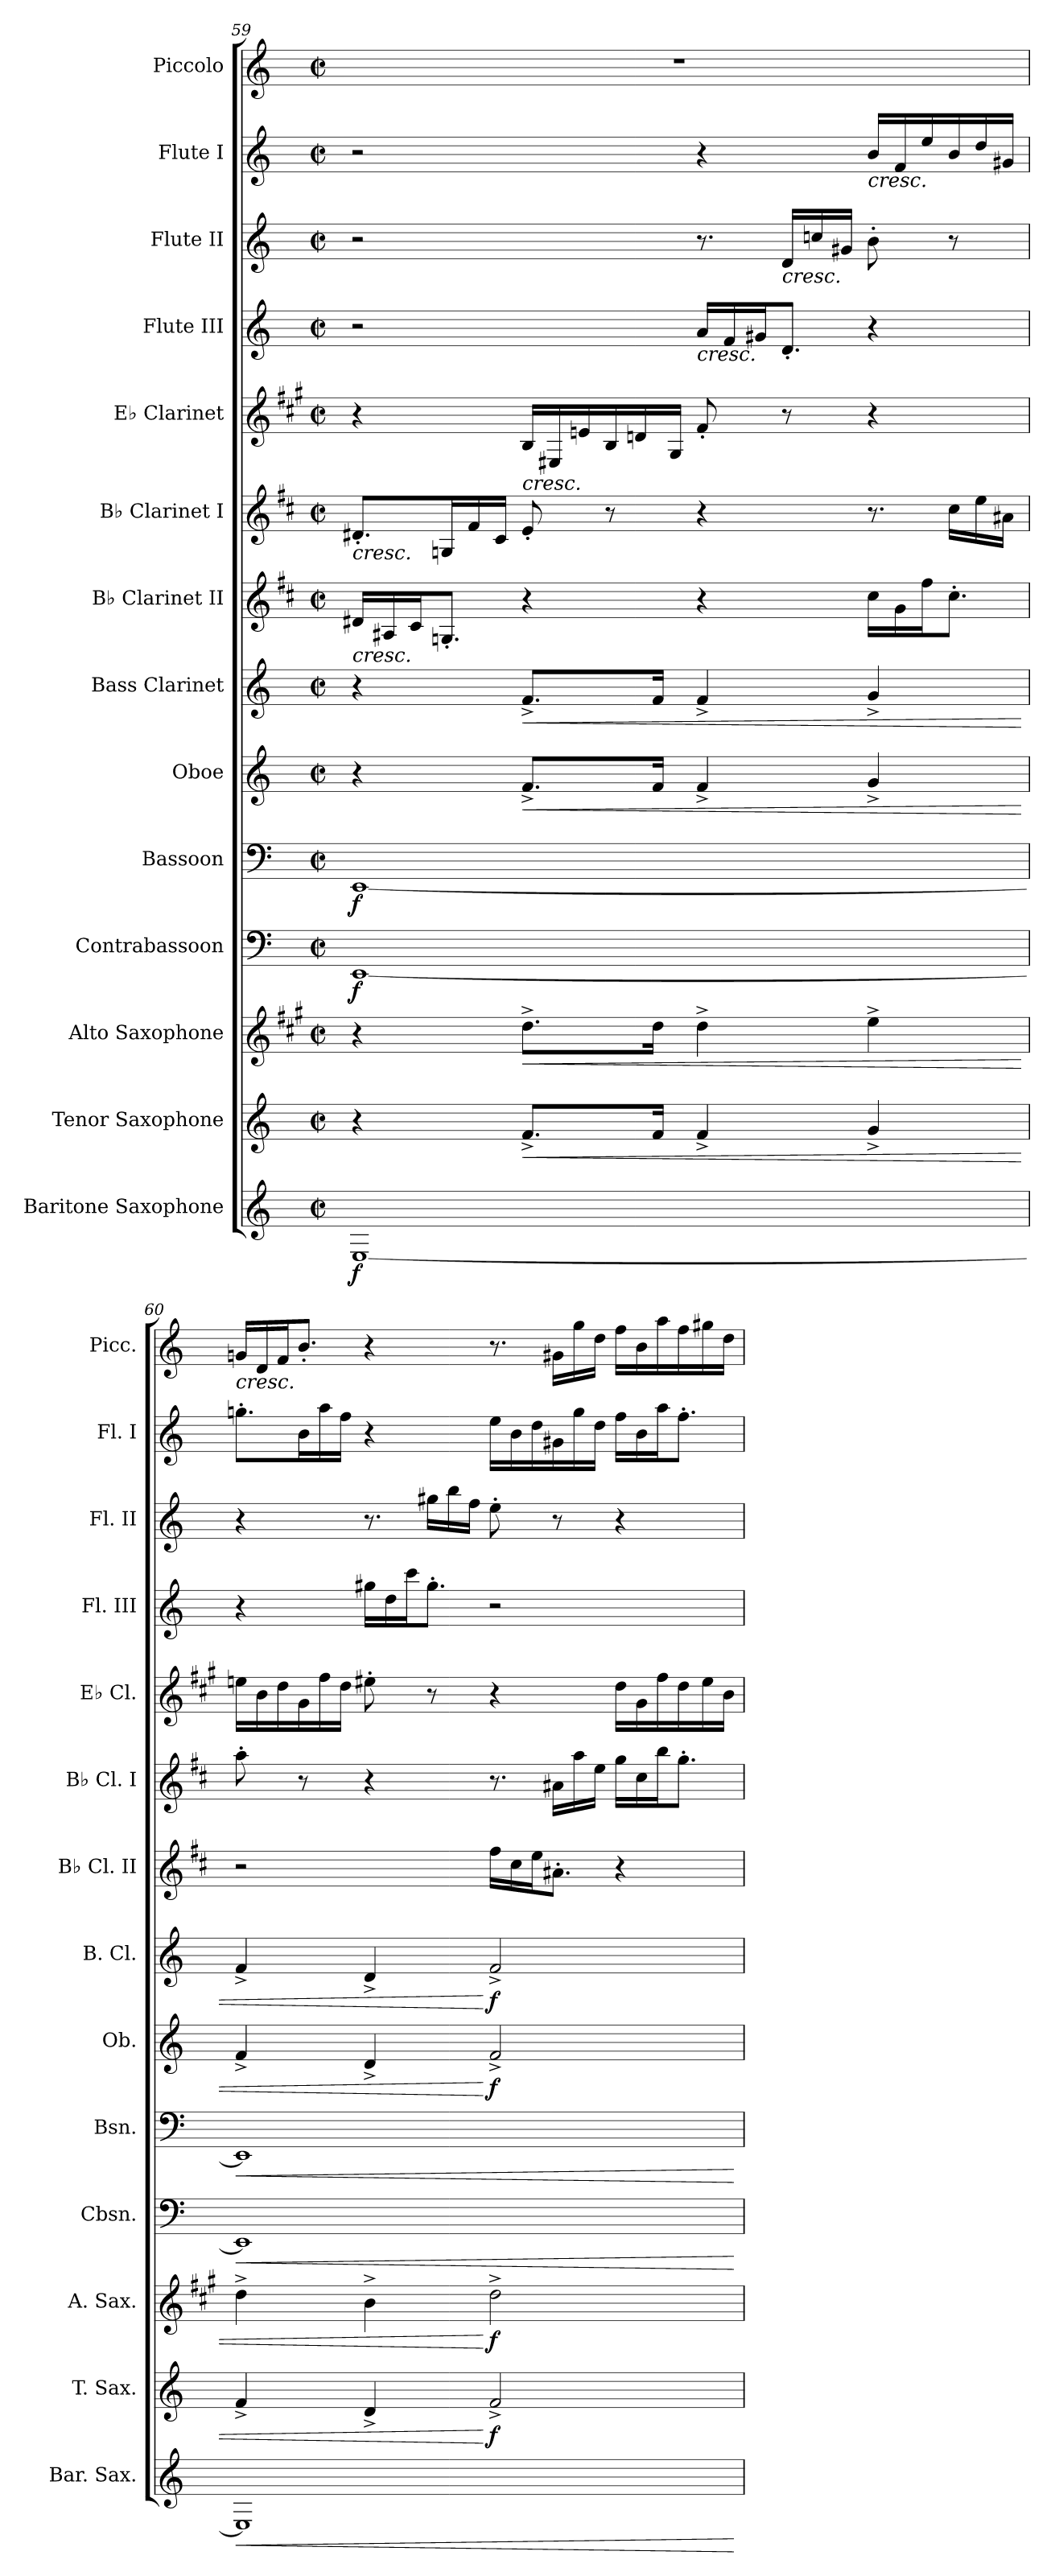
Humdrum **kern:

**kern	**dynam	**kern	**dynam	**kern	**dynam	**kern	**dynam	**kern	**dynam	**kern	**dynam	**kern	**dynam	**kern	**kern	**kern	**kern	**kern	**kern	**kern
*part14	*part14	*part13	*part13	*part12	*part12	*part11	*part11	*part10	*part10	*part9	*part9	*part8	*part8	*part7	*part6	*part5	*part4	*part3	*part2	*part1
*staff14	*staff14	*staff13	*staff13	*staff12	*staff12	*staff11	*staff11	*staff10	*staff10	*staff9	*staff9	*staff8	*staff8	*staff7	*staff6	*staff5	*staff4	*staff3	*staff2	*staff1
*I"Baritone Saxophone	*	*I"Tenor Saxophone	*	*I"Alto Saxophone	*	*I"Contrabassoon	*	*I"Bassoon	*	*I"Oboe	*	*I"Bass Clarinet	*	*I"B♭ Clarinet II	*I"B♭ Clarinet I	*I"E♭ Clarinet	*I"Flute III	*I"Flute II	*I"Flute I	*I"Piccolo
*I'Bar. Sax.	*	*I'T. Sax.	*	*I'A. Sax.	*	*I'Cbsn.	*	*I'Bsn.	*	*I'Ob.	*	*I'B. Cl.	*	*I'B♭ Cl. II	*I'B♭ Cl. I	*I'E♭ Cl.	*I'Fl. III	*I'Fl. II	*I'Fl. I	*I'Picc.
!!LO:PB:g=z
*clefG2	*	*clefG2	*	*clefG2	*	*clefF4	*	*clefF4	*	*clefG2	*	*clefG2	*	*clefG2	*clefG2	*clefG2	*clefG2	*clefG2	*clefG2	*clefG2
*ITrd12c21	*	*ITrd8c14	*	*ITrd5c9	*	*ITrd7c12	*	*	*	*	*	*ITrd8c14	*	*ITrd1c2	*ITrd1c2	*ITrd-2c-3	*	*	*	*ITrd-7c-12
*k[]	*	*k[]	*	*k[]	*	*k[]	*	*k[]	*	*k[]	*	*k[]	*	*k[]	*k[]	*k[]	*k[]	*k[]	*k[]	*k[]
*M2/2	*	*M2/2	*	*M2/2	*	*M2/2	*	*M2/2	*	*M2/2	*	*M2/2	*	*M2/2	*M2/2	*M2/2	*M2/2	*M2/2	*M2/2	*M2/2
*met(c|)	*	*met(c|)	*	*met(c|)	*	*met(c|)	*	*met(c|)	*	*met(c|)	*	*met(c|)	*	*met(c|)	*met(c|)	*met(c|)	*met(c|)	*met(c|)	*met(c|)	*met(c|)
*	*	*	*	*	*	*	*	*	*	*	*	*	*	*Xtuplet	*Xtuplet	*	*	*	*	*
=59	=59	=59	=59	=59	=59	=59	=59	=59	=59	=59	=59	=59	=59	=59	=59	=59	=59	=59	=59	=59
!	!	!	!	!	!	!	!	!	!	!	!	!	!	!	!LO:TX:b:i:t=cresc.	!	!	!	!	!
!	!	!	!	!	!	!	!	!	!	!	!	!	!	!LO:TX:b:i:t=cresc.	!	!	!	!	!	!
!	!LO:DY:b	!	!	!	!	!	!LO:DY:b	!	!LO:DY:b	!	!	!	!	!	!	!	!	!	!	!
[1EE	f	4r	.	4r	.	[1EEE	f	[1EE	f	4r	.	4r	.	24c#X/LL	12.c#X'/L	4r	2r	2r	2r	1r
.	.	.	.	.	.	.	.	.	.	.	.	.	.	24G#X/	.	.	.	.	.	.
.	.	.	.	.	.	.	.	.	.	.	.	.	.	24B/J	.	.	.	.	.	.
.	.	.	.	.	.	.	.	.	.	.	.	.	.	12.Fn'/J	24Fn/L	.	.	.	.	.
.	.	.	.	.	.	.	.	.	.	.	.	.	.	.	24e/	.	.	.	.	.
.	.	.	.	.	.	.	.	.	.	.	.	.	.	.	24B/JJ	.	.	.	.	.
!	!	!	!LO:HP:b	!	!LO:HP:b	!	!	!	!	!	!LO:HP:b	!	!LO:HP:b	!	!	!	!	!	!	!
*	*	*	*	*	*	*	*	*	*	*	*	*	*	*	*	*Xtuplet	*	*	*	*
!	!	!	!	!	!	!	!	!	!	!	!	!	!	!	!	!LO:TX:b:i:t=cresc.	!	!	!	!
.	.	8.F^/L	<	8.f^\L	<	.	.	.	.	8.f^/L	<	8.F^/L	<	4r	8d'/	24d/LL	.	.	.	.
.	.	.	.	.	.	.	.	.	.	.	.	.	.	.	.	24G#X/	.	.	.	.
.	.	.	.	.	.	.	.	.	.	.	.	.	.	.	.	24gn/	.	.	.	.
.	.	.	.	.	.	.	.	.	.	.	.	.	.	.	8r	24d/	.	.	.	.
.	.	.	.	.	.	.	.	.	.	.	.	.	.	.	.	24fn/	.	.	.	.
.	.	16F/Jk	.	16f\Jk	.	.	.	.	.	16f/Jk	.	16F/Jk	.	.	.	.	.	.	.	.
.	.	.	.	.	.	.	.	.	.	.	.	.	.	.	.	24B/JJ	.	.	.	.
*	*	*	*	*	*	*	*	*	*	*	*	*	*	*	*	*	*Xtuplet	*Xtuplet	*	*
!	!	!	!	!	!	!	!	!	!	!	!	!	!	!	!	!	!LO:TX:b:i:t=cresc.	!	!	!
.	.	4F^/	.	4f^\	.	.	.	.	.	4f^/	.	4F^/	.	4r	4r	8a'/	24a/LL	12.r	4r	.
.	.	.	.	.	.	.	.	.	.	.	.	.	.	.	.	.	24f/	.	.	.
.	.	.	.	.	.	.	.	.	.	.	.	.	.	.	.	.	24g#X/J	.	.	.
!	!	!	!	!	!	!	!	!	!	!	!	!	!	!	!	!	!	!LO:TX:b:i:t=cresc.	!	!
.	.	.	.	.	.	.	.	.	.	.	.	.	.	.	.	8r	12.d'/J	24d/LL	.	.
.	.	.	.	.	.	.	.	.	.	.	.	.	.	.	.	.	.	24ccn/	.	.
.	.	.	.	.	.	.	.	.	.	.	.	.	.	.	.	.	.	24g#X/JJ	.	.
*	*	*	*	*	*	*	*	*	*	*	*	*	*	*	*	*	*	*	*Xtuplet	*
!	!	!	!	!	!	!	!	!	!	!	!	!	!	!	!	!	!	!	!LO:TX:b:i:t=cresc.	!
.	.	4G^/	.	4g^\	.	.	.	.	.	4g^/	.	4G^/	.	24b\LL	12.r	4r	4r	8b'\	24b/LL	.
.	.	.	.	.	.	.	.	.	.	.	.	.	.	24f\	.	.	.	.	24f/	.
.	.	.	.	.	.	.	.	.	.	.	.	.	.	24ee\J	.	.	.	.	24ee/	.
.	.	.	.	.	.	.	.	.	.	.	.	.	.	12.b'\J	24b\LL	.	.	8r	24b/	.
.	.	.	.	.	.	.	.	.	.	.	.	.	.	.	24dd\	.	.	.	24dd/	.
.	.	.	.	.	.	.	.	.	.	.	.	.	.	.	24g#X\JJ	.	.	.	24g#X/JJ	.
=60	=60	=60	=60	=60	=60	=60	=60	=60	=60	=60	=60	=60	=60	=60	=60	=60	=60	=60	=60	=60
!	!LO:HP:b	!	!	!	!	!	!LO:HP:b	!	!LO:HP:b	!	!	!	!	!	!	!	!	!	!	!
*	*	*	*	*	*	*	*	*	*	*	*	*	*	*	*	*	*	*	*	*Xtuplet
!	!	!	!	!	!	!	!	!	!	!	!	!	!	!	!	!	!	!	!	!LO:TX:b:i:t=cresc.
1EE]	<	4F^/	.	4f^\	.	1EEE]	<	1EE]	<	4f^/	.	4F^/	.	2r	8gg'\	24ggn\LL	4r	4r	12.ggn'\L	24ggn/LL
.	.	.	.	.	.	.	.	.	.	.	.	.	.	.	.	24dd\	.	.	.	24dd/
.	.	.	.	.	.	.	.	.	.	.	.	.	.	.	.	24ff\	.	.	.	24ff/J
.	.	.	.	.	.	.	.	.	.	.	.	.	.	.	8r	24b\	.	.	24b\L	12.bb'/J
.	.	.	.	.	.	.	.	.	.	.	.	.	.	.	.	24aa\	.	.	24aa\	.
.	.	.	.	.	.	.	.	.	.	.	.	.	.	.	.	24ff\JJ	.	.	24ff\JJ	.
.	.	4D^/	.	4d^\	.	.	.	.	.	4d^/	.	4D^/	.	.	4r	8gg#X'\	24gg#X\LL	12.r	4r	4r
.	.	.	.	.	.	.	.	.	.	.	.	.	.	.	.	.	24dd\	.	.	.
.	.	.	.	.	.	.	.	.	.	.	.	.	.	.	.	.	24ccc\J	.	.	.
.	.	.	.	.	.	.	.	.	.	.	.	.	.	.	.	8r	12.gg#'\J	24gg#X\LL	.	.
.	.	.	.	.	.	.	.	.	.	.	.	.	.	.	.	.	.	24bb\	.	.
.	.	.	.	.	.	.	.	.	.	.	.	.	.	.	.	.	.	24ff\JJ	.	.
!	!	!	!LO:DY:n=1:b	!	!LO:DY:n=1:b	!	!	!	!	!	!LO:DY:n=1:b	!	!LO:DY:n=1:b	!	!	!	!	!	!	!
.	.	2F^/	[ f	2f^\	[ f	.	.	.	.	2f^/	[ f	2F^/	[ f	24ee\LL	12.r	4r	2r	8ee'\	24ee\LL	12.r
.	.	.	.	.	.	.	.	.	.	.	.	.	.	24b\	.	.	.	.	24b\	.
.	.	.	.	.	.	.	.	.	.	.	.	.	.	24dd\J	.	.	.	.	24dd\	.
.	.	.	.	.	.	.	.	.	.	.	.	.	.	12.g#X'\J	24g#X\LL	.	.	8r	24g#X\	24gg#X\LL
.	.	.	.	.	.	.	.	.	.	.	.	.	.	.	24gg\	.	.	.	24gg\	24ggg\
.	.	.	.	.	.	.	.	.	.	.	.	.	.	.	24dd\JJ	.	.	.	24dd\JJ	24ddd\JJ
.	.	.	.	.	.	.	.	.	.	.	.	.	.	4r	24ff\LL	24ff\LL	.	4r	24ff\LL	24fff\LL
.	.	.	.	.	.	.	.	.	.	.	.	.	.	.	24b\	24b\	.	.	24b\	24bb\
.	.	.	.	.	.	.	.	.	.	.	.	.	.	.	24aa\J	24aa\	.	.	24aa\J	24aaa\
.	.	.	.	.	.	.	.	.	.	.	.	.	.	.	12.ff'\J	24ff\	.	.	12.ff'\J	24fff\
.	.	.	.	.	.	.	.	.	.	.	.	.	.	.	.	24gg#\	.	.	.	24ggg#X\
.	.	.	.	.	.	.	.	.	.	.	.	.	.	.	.	24dd\JJ	.	.	.	24ddd\JJ
.	[	.	.	.	.	.	[	.	[	.	.	.	.	.	.	.	.	.	.	.
=	=	=	=	=	=	=	=	=	=	=	=	=	=	=	=	=	=	=	=	=
*-	*-	*-	*-	*-	*-	*-	*-	*-	*-	*-	*-	*-	*-	*-	*-	*-	*-	*-	*-	*-
